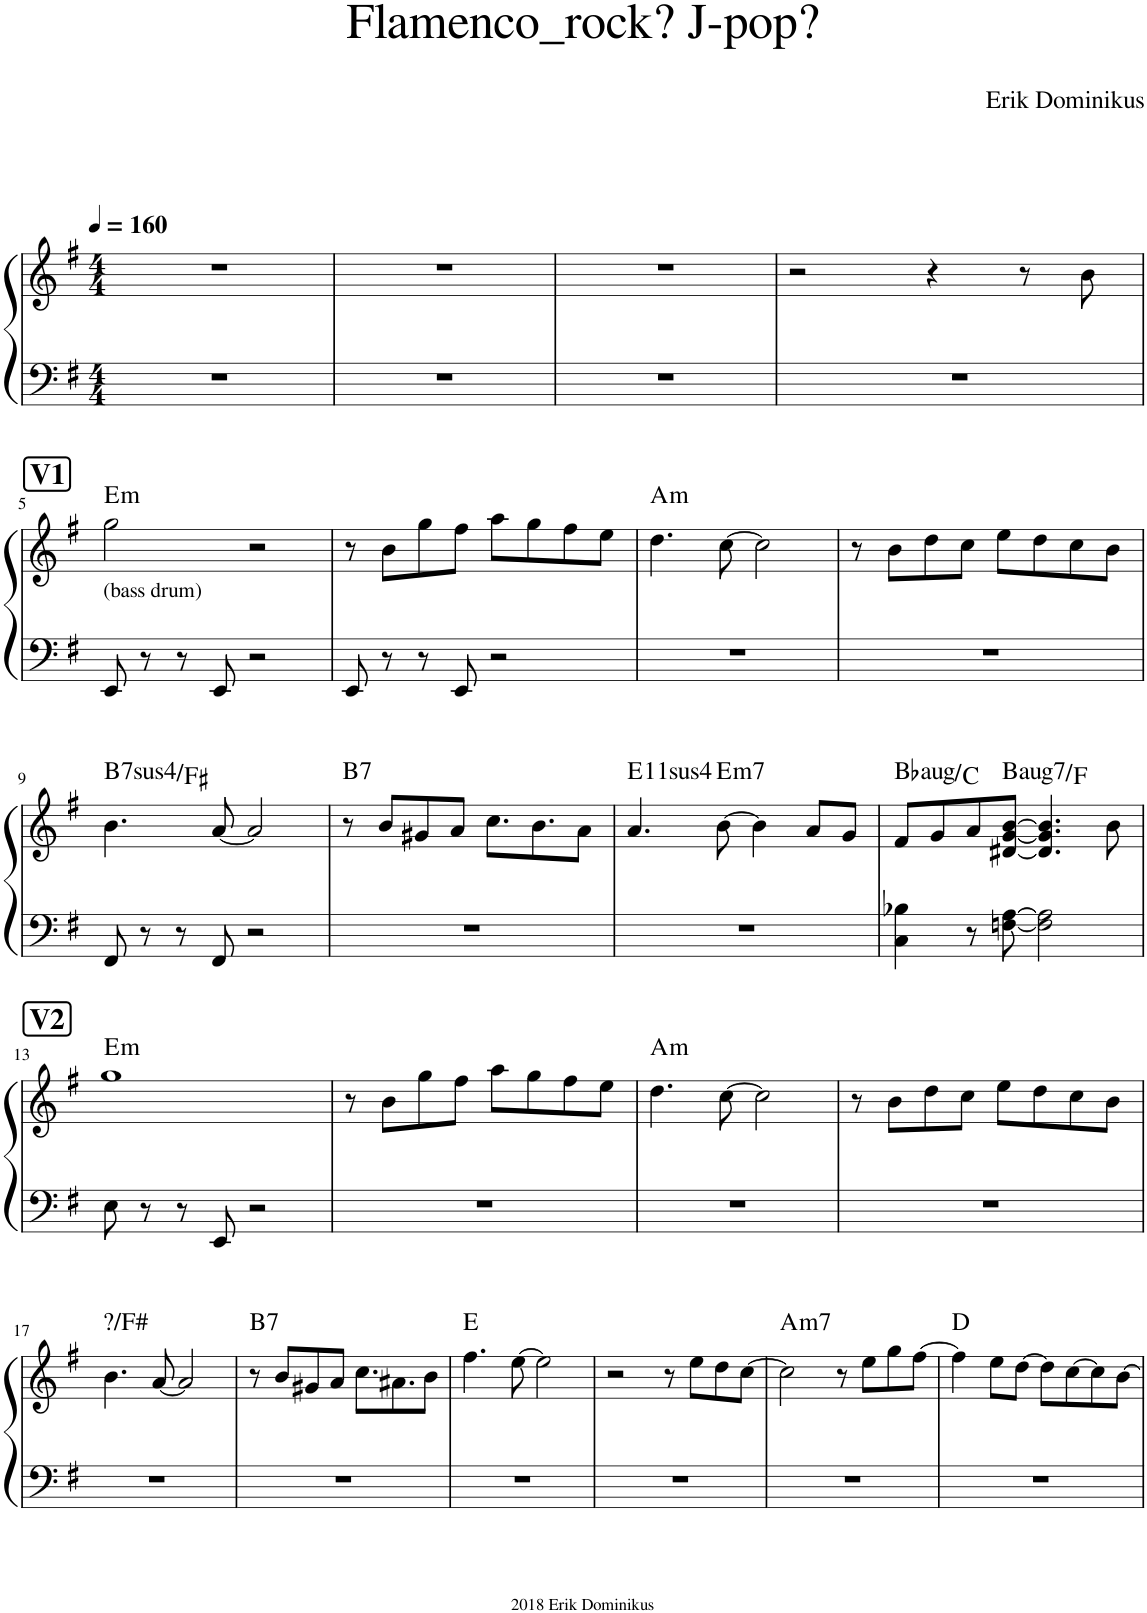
**kern	**kern	**harte
*part1	*part1	*part1
*staff2	*staff1	*
*I"Piano	*	*
*I'Pno.	*	*
*clefF4	*clefG2	*
*k[f#]	*k[f#]	*
*M4/4	*M4/4	*
*MM160	*MM160	*
=1	=1	=1
1r	1r	.
=2	=2	=2
1r	1r	.
=3	=3	=3
1r	1r	.
=4	=4	=4
1r	2r	.
.	4r	.
.	8r	.
.	8b\	.
!!LO:LB:g=z
!!LO:REH:place=s1:a:B:cj:fs=14:t=V1
=5	=5	=5
!LO:TX:a:t=(bass drum)	!	!LO:H:kt=m
8EE/	2gg\	E:min
8r	.	.
8r	.	.
8EE/	.	.
2r	2r	.
=6	=6	=6
8EE/	8r	.
8r	8b\L	.
8r	8gg\	.
8EE/	8ff#\J	.
2r	8aa\L	.
.	8gg\	.
.	8ff#\	.
.	8ee\J	.
=7	=7	=7
!	!	!LO:H:kt=m
1r	4.dd\	A:min
.	[8cc\	.
.	2cc\]	.
=8	=8	=8
1r	8r	.
.	8b\L	.
.	8dd\	.
.	8cc\J	.
.	8ee\L	.
.	8dd\	.
.	8cc\	.
.	8b\J	.
!!LO:LB:g=z
=9	=9	=9
!	!	!LO:H:kt=74
8FF#/	4.b\	B:sus4(7)/5
8r	.	.
8r	.	.
8FF#/	[8a/	.
2r	2a/]	.
=10	=10	=10
!	!	!LO:H:kt=7
1r	8r	B:7
.	8b/L	.
.	8g#X/	.
.	8a/J	.
.	8.cc\L	.
.	8.b\	.
.	8a\J	.
=11	=11	=11
!	!	!LO:H:kt=114
1r	4.a/	E:sus4(7,9,11)
!	!	!LO:H:kt=m7
.	[8b\	E:min7
.	4b\]	.
.	8a/L	.
.	8g/J	.
=12	=12	=12
!	!	!LO:H:kt=aug
4C\ 4B-X\	8f#/L	Bb:aug/2
.	8g/	.
8r	8a/	.
!	!	!LO:H:kt=aug7
[8Fn\ [8A\	[8d#X/ [8g/ [8b/J	B:aug(b7)/b5
2F\] 2A\]	4.d#/] 4.g/] 4.b/]	.
.	8b\	.
!!LO:LB:g=z
!!LO:REH:place=s1:a:B:cj:fs=14:t=V2
=13	=13	=13
!	!	!LO:H:kt=m
8E\	1gg	E:min
8r	.	.
8r	.	.
8EE/	.	.
2r	.	.
=14	=14	=14
1r	8r	.
.	8b\L	.
.	8gg\	.
.	8ff#\J	.
.	8aa\L	.
.	8gg\	.
.	8ff#\	.
.	8ee\J	.
=15	=15	=15
!	!	!LO:H:kt=m
1r	4.dd\	A:min
.	[8cc\	.
.	2cc\]	.
=16	=16	=16
1r	8r	.
.	8b\L	.
.	8dd\	.
.	8cc\J	.
.	8ee\L	.
.	8dd\	.
.	8cc\	.
.	8b\J	.
!!LO:LB:g=z
=17	=17	=17
!	!	!LO:H:kt=?/F#
1r	4.b\	N
.	[8a/	.
.	2a/]	.
=18	=18	=18
!	!	!LO:H:kt=7
1r	8r	B:7
.	8b/L	.
.	8g#X/	.
.	8a/J	.
.	8.cc\L	.
.	8.a#X\	.
.	8b\J	.
=19	=19	=19
1r	4.ff#\	E:maj
.	[8ee\	.
.	2ee\]	.
=20	=20	=20
1r	2r	.
.	8r	.
.	8ee\L	.
.	8dd\	.
.	[8cc\J	.
=21	=21	=21
!	!	!LO:H:kt=m7
1r	2cc\]	A:min7
.	8r	.
.	8ee\L	.
.	8gg\	.
.	[8ff#\J	.
=22	=22	=22
1r	4ff#\]	D:maj
.	8ee\L	.
.	[8dd\J	.
.	8dd\L]	.
.	[8cc\	.
.	8cc\]	.
.	[8b\J	.
=	=	=
*-	*-	*-
